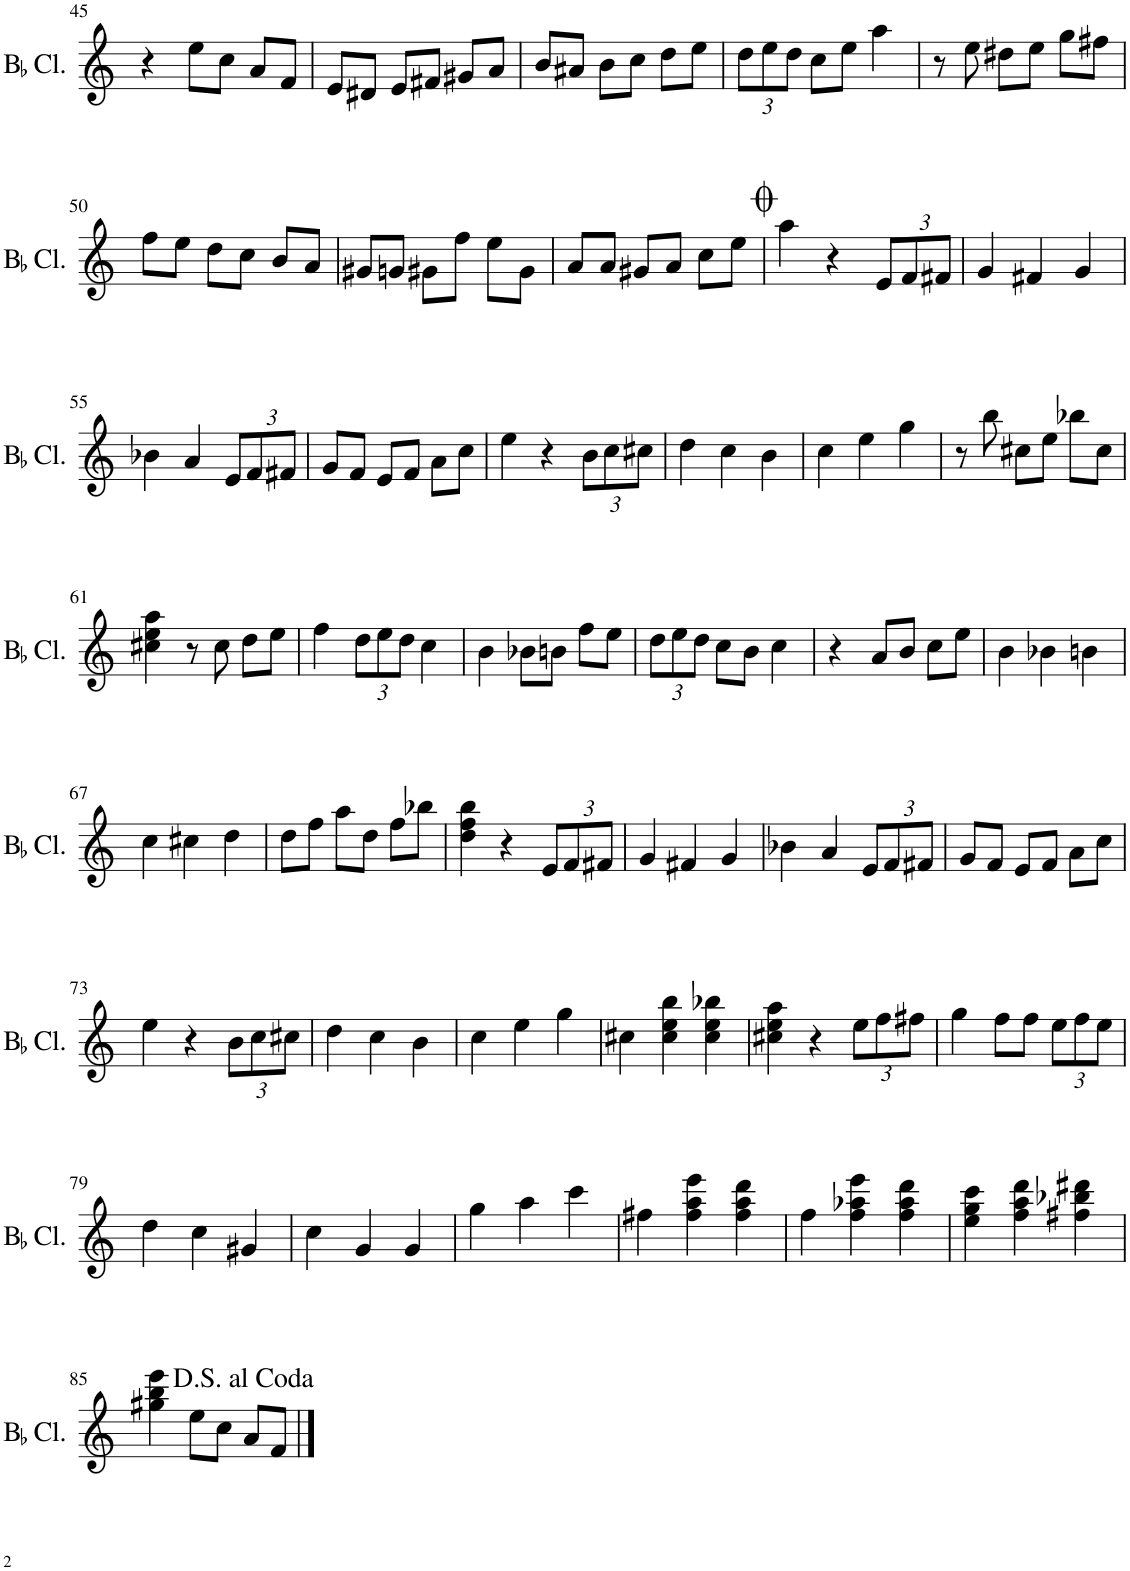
**kern
*part1
*staff1
*I"BaccidentalFlat Clarinet
*I'BaccidentalFlat Cl.
!!LO:PB:g=z
*clefG2
*Trd1c2
*k[]
*M3/4
=45
4r
8ee\L
8cc\J
8a/L
8f/J
=46
8e/L
8d#X/J
8e/L
8f#X/J
8g#X/L
8a/J
=47
8b/L
8a#X/J
8b\L
8cc\J
8dd\L
8ee\J
=48
*Xbrackettup
12dd\L
12ee\
12dd\J
8cc\L
8ee\J
4aa\
=49
8r
8ee\
8dd#X\L
8ee\J
8gg\L
8ff#X\J
!!LO:LB:g=z
=50
8ff\L
8ee\J
8dd\L
8cc\J
8b/L
8a/J
=51
8g#X/L
8gn/J
8g#X\L
8ff\J
8ee\L
8g#\J
=52
8a/L
8a/J
8g#X/L
8a/J
8cc\L
8ee\J
=53
4aa\
4r
12e/L
12f/
12f#X/J
=54
4g/
4f#X/
4g/
!!LO:LB:g=z
=55
4b-X\
4a/
12e/L
12f/
12f#X/J
=56
8g/L
8f/J
8e/L
8f/J
8a\L
8cc\J
=57
4ee\
4r
12b\L
12cc\
12cc#X\J
=58
4dd\
4cc\
4b\
=59
4cc\
4ee\
4gg\
=60
8r
8bb\
8cc#X\L
8ee\J
8bb-X\L
8cc#\J
!!LO:LB:g=z
=61
4cc#X\ 4ee\ 4aa\
8r
8cc#\
8dd\L
8ee\J
=62
4ff\
12dd\L
12ee\
12dd\J
4cc\
=63
4b\
8b-X\L
8bn\J
8ff\L
8ee\J
=64
12dd\L
12ee\
12dd\J
8cc\L
8b\J
4cc\
=65
4r
8a/L
8b/J
8cc\L
8ee\J
=66
4b\
4b-X\
4bn\
!!LO:LB:g=z
=67
4cc\
4cc#X\
4dd\
=68
8dd\L
8ff\J
8aa\L
8dd\J
8ff\L
8bb-X\J
=69
4dd\ 4ff\ 4bb\
4r
12e/L
12f/
12f#X/J
=70
4g/
4f#X/
4g/
=71
4b-X\
4a/
12e/L
12f/
12f#X/J
=72
8g/L
8f/J
8e/L
8f/J
8a\L
8cc\J
!!LO:LB:g=z
=73
4ee\
4r
12b\L
12cc\
12cc#X\J
=74
4dd\
4cc\
4b\
=75
4cc\
4ee\
4gg\
=76
4cc#X\
4cc#\ 4ee\ 4bb\
4cc#\ 4ee\ 4bb-X\
=77
4cc#X\ 4ee\ 4aa\
4r
12ee\L
12ff\
12ff#X\J
=78
4gg\
8ff\L
8ff\J
12ee\L
12ff\
12ee\J
!!LO:LB:g=z
=79
4dd\
4cc\
4g#X/
=80
4cc\
4g/
4g/
=81
4gg\
4aa\
4ccc\
=82
4ff#X\
4ff#\ 4aa\ 4eee\
4ff#\ 4aa\ 4ddd\
=83
4ff\
4ff\ 4aa-X\ 4eee\
4ff\ 4aa-\ 4ddd\
=84
4ee\ 4gg\ 4ccc\
4ff\ 4aa\ 4ddd\
4ff#X\ 4bb-X\ 4ddd#X\
!!LO:LB:g=z
=85
4gg#X\ 4bb\ 4eee\
8ee\L
8cc\J
8a/L
8f/J
==
*-
